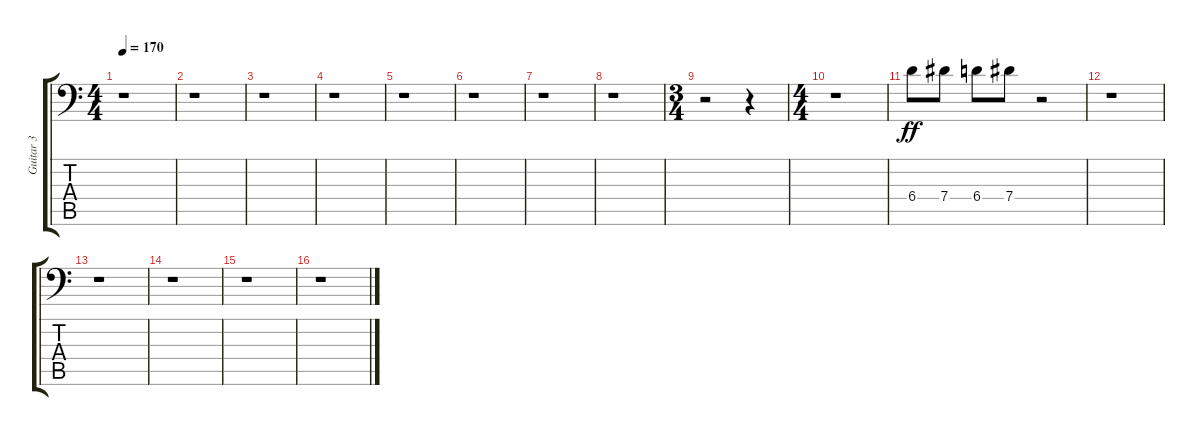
\track ("Guitar 3" "Guitar 3") {instrument distortionguitar}
\staff {score tabs}
\tuning (Bb3 F3 Db3 Ab2 Eb2 Bb1) {hide}
\ts (4 4)
\tempo 170
\clef f4
\ks c
r.1{dy ff} |
r.1 |
r.1 |
r.1 |
r.1 |
r.1 |
r.1 |
r.1 |
\ts (3 4)
r.2 r.4 |
\ts (4 4)
r.1 |
6.4.8 7.4.8 6.4.8 7.4.8 r.2 |
r.1 |
r.1 |
r.1 |
r.1 |
r.1
